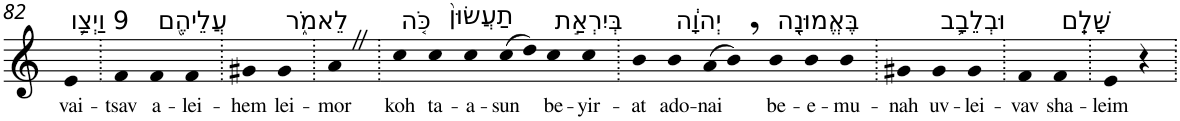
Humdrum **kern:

**kern	**text
*part1	*part1
*staff1	*staff1
*I"Piano	*
*I'Pno	*
!!LO:PB:g=z
*clefG2	*
*k[]	*
=82	=82
!LO:TX:a:t=9 וַיְצַ֥ו	!
!	!LO:LY:b
4e	vai-
=83.	=83.
!	!LO:LY:b
4f	-tsav
!LO:TX:a:t=עֲלֵיהֶ֖ם	!
!	!LO:LY:b
4f	a-
!	!LO:LY:b
4f	-lei-
=84.	=84.
!	!LO:LY:b
4g#X	-hem
!LO:TX:a:t=לֵאמֹ֑ר	!
!	!LO:LY:b
4g#	lei-
=85.	=85.
!	!LO:LY:b
4aZ	-mor
=86.	=86.
!LO:TX:a:t=כֹּ֤ה	!
!	!LO:LY:b
4cc	koh
!LO:TX:a:t=תַעֲשׂוּן֙	!
!	!LO:LY:b
4cc	ta-
!	!LO:LY:b
4cc	-a-
!	!LO:LY:b
(>8cc	-sun
8dd)	.
!LO:TX:a:t=בְּיִרְאַ֣ת	!
!	!LO:LY:b
4cc	be-
!	!LO:LY:b
4cc	-yir-
=87.	=87.
!	!LO:LY:b
4b	-at
!LO:TX:a:t=יְהוָ֔ה	!
!	!LO:LY:b
4b	ado-
!	!LO:LY:b
(>8a	-nai
8b,)	.
!LO:TX:a:t=בֶּאֱמוּנָ֖ה	!
!	!LO:LY:b
4b	be-
!	!LO:LY:b
4b	-e-
!	!LO:LY:b
4b	-mu-
=88.	=88.
!	!LO:LY:b
4g#X	-nah
!LO:TX:a:t=וּבְלֵבָ֥ב	!
!	!LO:LY:b
4g#	uv-
!	!LO:LY:b
4g#	-lei-
=89.	=89.
!	!LO:LY:b
4f	-vav
!LO:TX:a:t=שָׁלֵֽם	!
!	!LO:LY:b
4f	sha-
=90.	=90.
!	!LO:LY:b
4e	-leim
4r	.
=.	=.
*-	*-
